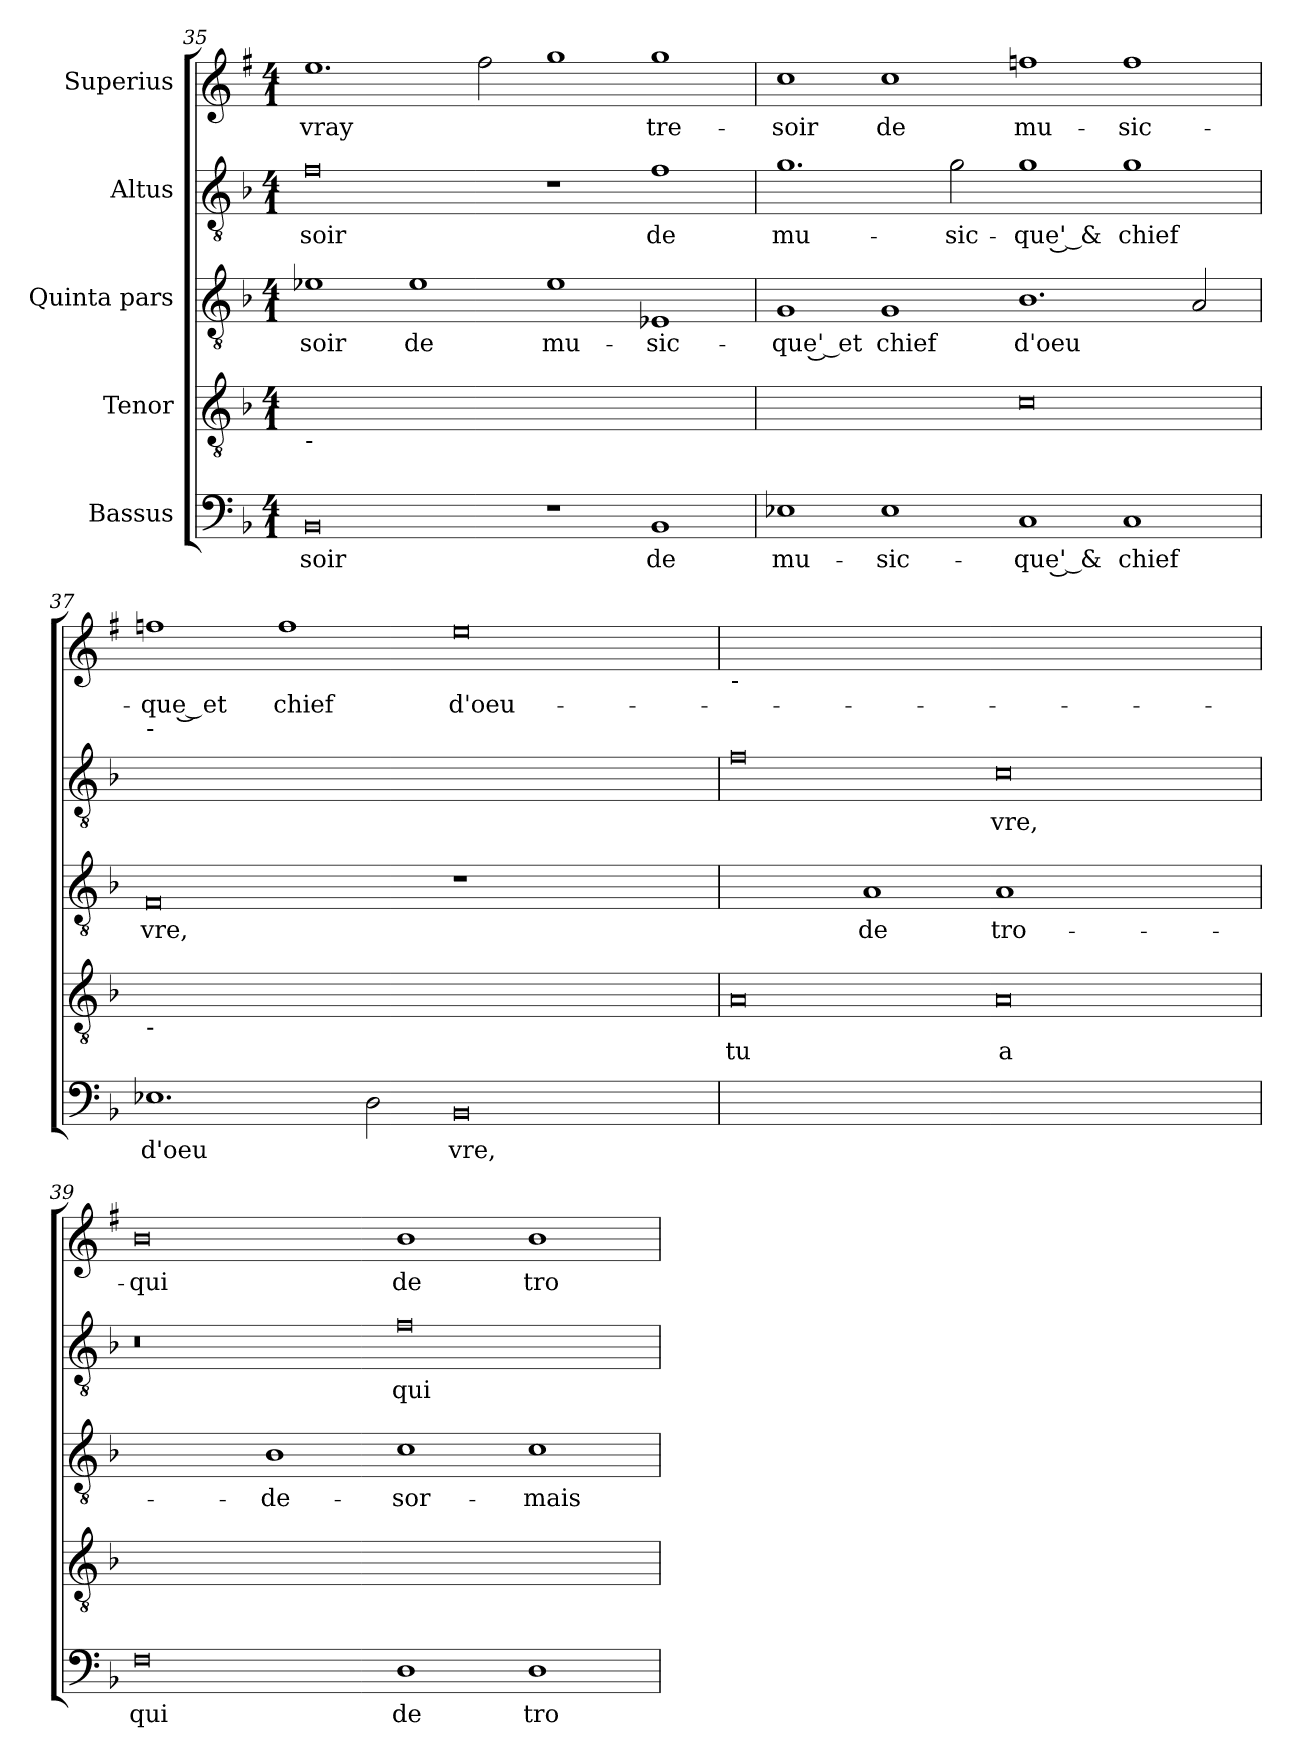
**kern	**text	**kern	**text	**kern	**text	**kern	**text	**kern	**text
*part5	*part5	*part4	*part4	*part3	*part3	*part2	*part2	*part1	*part1
*staff5	*staff5	*staff4	*staff4	*staff3	*staff3	*staff2	*staff2	*staff1	*staff1
*I"Bassus	*	*I"Tenor	*	*I"Quinta pars	*	*I"Altus	*	*I"Superius	*
!!LO:LB:g=z
*clefF4	*	*clefGv2	*	*clefGv2	*	*clefGv2	*	*clefG2	*
*	*	*	*	*	*	*	*	*ITrd1c2	*
*k[b-]	*	*k[b-]	*	*k[b-]	*	*k[b-]	*	*k[b-]	*
*F:	*	*F:	*	*F:	*	*F:	*	*F:	*
*M4/1	*	*M4/1	*	*M4/1	*	*M4/1	*	*M4/1	*
=35	=35	=35	=35	=35	=35	=35	=35	=35	=35
!	!	!LO:TX:b:t=-	!	!	!	!	!	!	!
!	!LO:LY:b	!	!LO:LY:b	!	!LO:LY:b	!	!LO:LY:b	!	!LO:LY:b
0BB-	-soir	[0B-yy	pe	1e-X	-soir	0f	-soir	1.dd	vray
!	!	!	!	!	!LO:LY:b	!	!	!	!
.	.	.	.	1e-	de	.	.	.	.
.	.	.	.	.	.	.	.	2ee	.
!	!	!	!	!	!LO:LY:b	!	!	!	!
1r	.	0B-yy_	.	1e-	mu-	1r	.	1ff	.
!	!LO:LY:b	!	!	!	!LO:LY:b	!	!LO:LY:b	!	!LO:LY:b
1BB-	de	.	.	1E-X	-sic-	1f	de	1ff	tre-
=36	=36	=36	=36	=36	=36	=36	=36	=36	=36
!	!LO:LY:b	!	!	!	!LO:LY:b	!	!LO:LY:b	!	!LO:LY:b
1E-X	mu-	0B-yy]	.	1G	-que͜' et	1.g	mu-	1b-	-soir
!	!LO:LY:b	!	!	!	!LO:LY:b	!	!	!	!LO:LY:b
1E-	-sic-	.	.	1G	chief	.	.	1b-	de
!	!	!	!	!	!	!	!LO:LY:b	!	!
.	.	.	.	.	.	2g	-sic-	.	.
!	!LO:LY:b	!	!	!	!LO:LY:b	!	!LO:LY:b	!	!LO:LY:b
1C	-que͜' &	0c	.	1.B-	d'oeu	1g	-que͜' &	1ee-X	mu-
!	!LO:LY:b	!	!	!	!	!	!LO:LY:b	!	!LO:LY:b
1C	chief	.	.	.	.	1g	chief	1ee-	-sic-
.	.	.	.	2A	.	.	.	.	.
=37	=37	=37	=37	=37	=37	=37	=37	=37	=37
!	!	!	!	!	!	!LO:TX:a:t=-	!	!	!
!	!	!LO:TX:b:t=-	!	!	!	!	!	!	!
!	!LO:LY:b	!	!	!	!LO:LY:b	!	!LO:LY:b	!	!LO:LY:b
1.E-	d'oeu	[0B-yy	.	0F	vre,	[0gyy	d'oeu	1ee-	-que͜ et
!	!	!	!	!	!	!	!	!	!LO:LY:b
.	.	.	.	.	.	.	.	1ee-	chief
2D	.	.	.	.	.	.	.	.	.
!	!LO:LY:b	!	!	!	!	!	!	!	!LO:LY:b
0BB-	vre,	0B-yy]	.	1r	.	0gyy]	.	0dd	d'oeu-
!	!	!	!	!	!LO:LY:b	!	!	!	!
.	.	.	.	[1cyy	qui	.	.	.	.
=38	=38	=38	=38	=38	=38	=38	=38	=38	=38
!	!	!	!	!	!	!	!	!LO:TX:b:t=-	!
!	!	!	!LO:LY:b	!	!	!	!	!	!LO:LY:b
00ryy	.	0A	tu	1cyy]	.	0f	.	[0ccyy	-vre,
!	!	!	!	!	!LO:LY:b	!	!	!	!
.	.	.	.	1A	de	.	.	.	.
!	!	!	!LO:LY:b	!	!LO:LY:b	!	!LO:LY:b	!	!
.	.	0A	a	1A	tro-	0c	vre,	0ccyy]	.
!	!	!	!	!	!LO:LY:b	!	!	!	!
.	.	.	.	[1dyy	-poz	.	.	.	.
=39	=39	=39	=39	=39	=39	=39	=39	=39	=39
!	!LO:LY:b	!	!	!	!	!	!	!	!LO:LY:b
0F	qui	00ryy	.	1dyy]	.	0r	.	0a	qui
!	!	!	!	!	!LO:LY:b	!	!	!	!
.	.	.	.	1B-	de-	.	.	.	.
!	!LO:LY:b	!	!	!	!LO:LY:b	!	!LO:LY:b	!	!LO:LY:b
1D	de	.	.	1c	-sor-	0f	qui	1a	de
!	!LO:LY:b	!	!	!	!LO:LY:b	!	!	!	!LO:LY:b
1D	tro-	.	.	1c	-mais	.	.	1a	tro-
=	=	=	=	=	=	=	=	=	=
*-	*-	*-	*-	*-	*-	*-	*-	*-	*-
